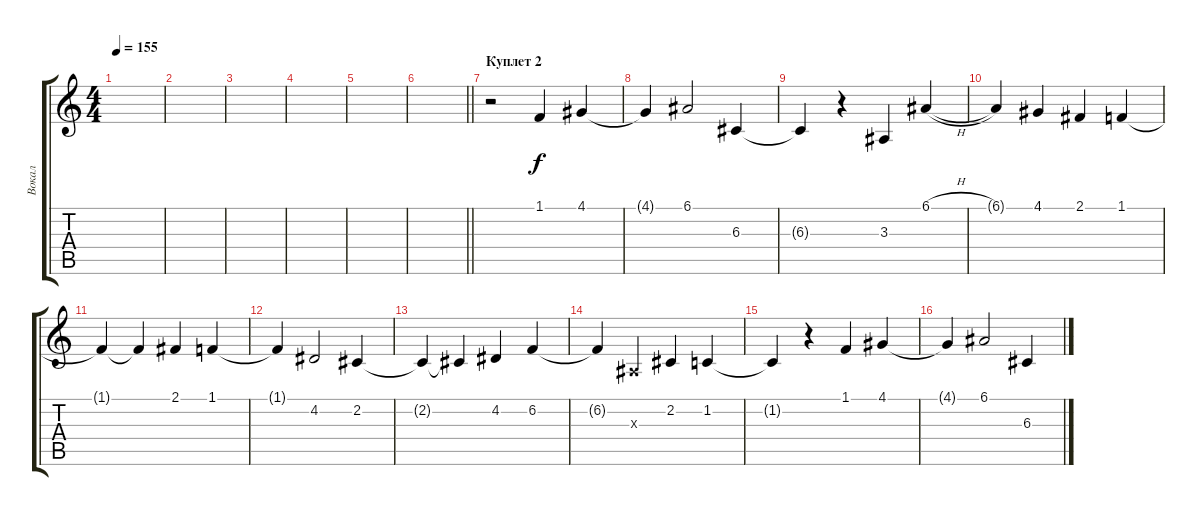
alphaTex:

\track ("Вокал" "Вокал") {instrument tremolostrings}
\staff {score tabs}
\tuning (E4 B3 G3 D3 A2 E2) {hide}
\ts (4 4)
\tempo 155
\clef g2
\ks c
|
|
|
|
|
\barLineRight lightlight
|
\section ("" "Куплет 2")
r.2{balance 8} 1.1.4 4.1.4 |
4.1{t}.4 6.1.2 6.3.4 |
6.3{t}.4 r.4 3.3.4 6.1{h}.4 |
6.1{t}.4 4.1.4 2.1.4 1.1.4 |
1.1{t}.4 1.1{t}.4 2.1.4 1.1.4 |
1.1{t}.4 4.2.2 2.2.4 |
2.2{t}.4 2.2{t}.4 4.2.4 6.2.4 |
6.2{t}.4 3.3{x}.4 2.2.4 1.2.4 |
1.2{t}.4 r.4 1.1.4 4.1.4 |
4.1{t}.4 6.1.2 6.3.4
